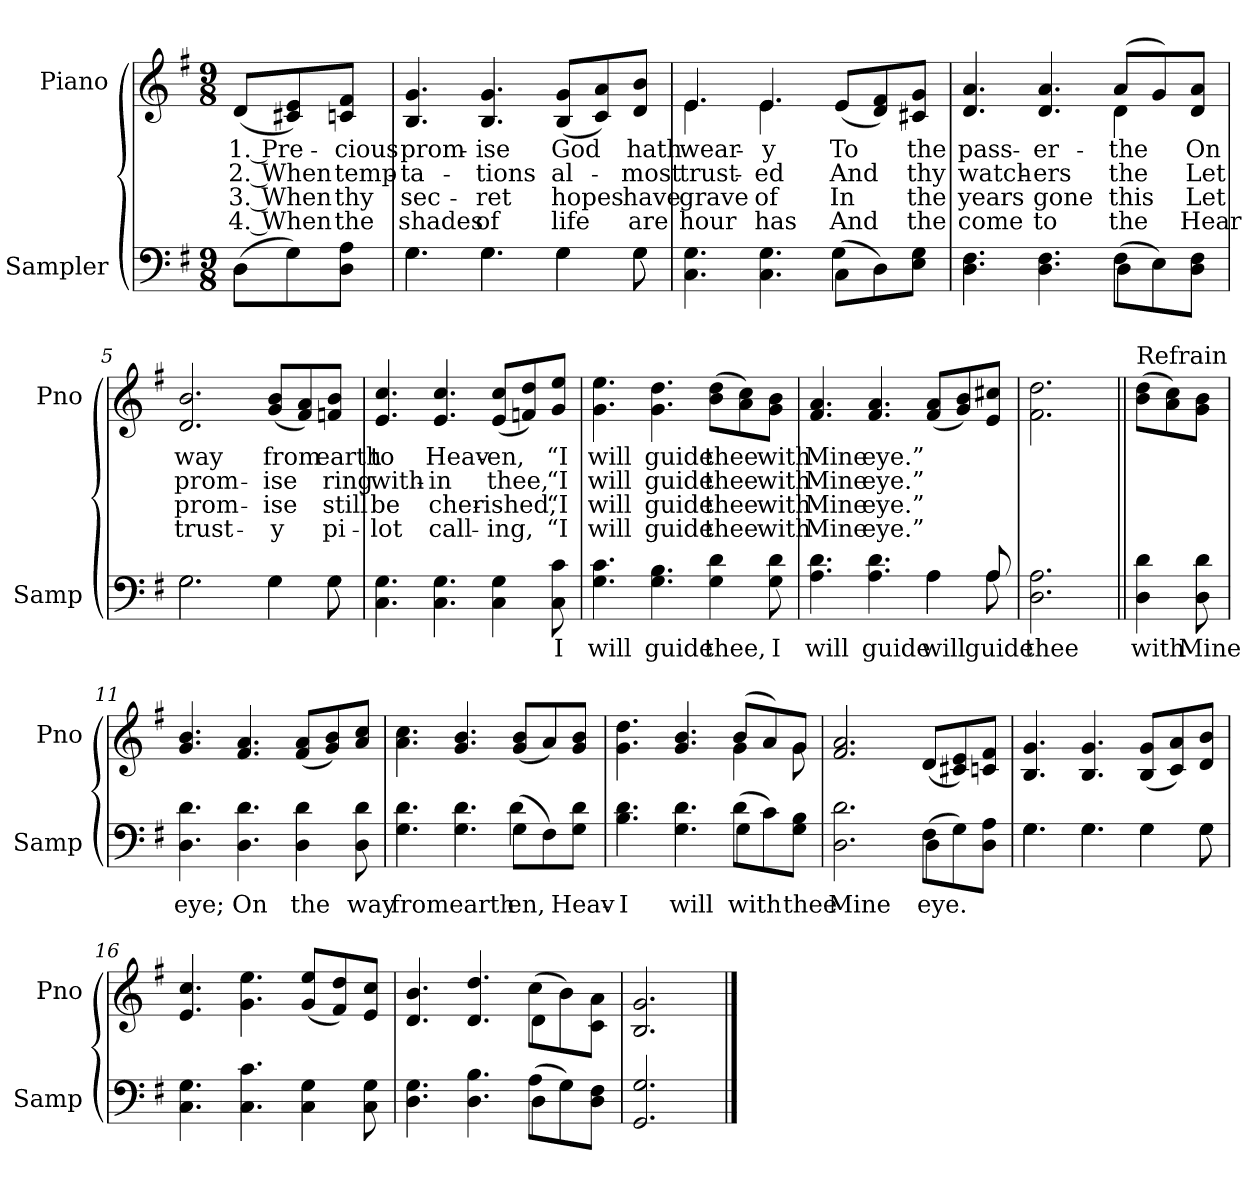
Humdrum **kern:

**kern	**text	**kern	**text	**text	**text	**text
*part2	*part2	*part1	*part1	*part1	*part1	*part1
*staff2	*staff2	*staff1	*staff1	*staff1	*staff1	*staff1
*I"Sampler	*	*I"Piano	*	*	*	*
*I'Samp	*	*I'Pno	*	*	*	*
*clefF4	*	*clefG2	*	*	*	*
*k[f#]	*	*k[f#]	*	*	*	*
*G:	*	*G:	*	*	*	*
*M9/8	*	*M9/8	*	*	*	*
=1	=1	=1	=1	=1	=1	=1
*^	*	*	*	*	*	*
(8D\L	4D	.	(8d/L	1. Pre-	2. When	3. When	4. When
8G\)	.	.	8c#X/ 8e/)	.	.	.	.
8D\ 8A\J	8ryy	.	8cn/ 8f#/J	-cious	temp-	thy	the
=2	=2	=2	=2	=2	=2	=2	=2
4.G\	4.G	.	4.B 4.g	prom-	-ta-	sec-	shades
4.G\	4.G	.	4.B 4.g	-ise	-tions	-ret	of
4G\	4G	.	(8B/ 8g/L	God	al-	hopes	life
.	.	.	8c/ 8a/)	.	.	.	.
8G\	8G	.	8d/ 8b/J	hath	-most	have	are
=3	=3	=3	=3	=3	=3	=3	=3
*	*	*	*^	*	*	*	*
4.C 4.G	2.ryy	.	4.e/	4.e	wear-	trust-	grave	hour
4.C 4.G	.	.	4.e/	4.e	-y	-ed	of	has
(8C\L	4G	.	(8e/L	4.ryy	To	And	In	And
8D\)	.	.	8d/ 8f#/)	.	.	.	.	.
8E\ 8G\J	8ryy	.	8c#X/ 8g/J	.	the	thy	the	the
=4	=4	=4	=4	=4	=4	=4	=4	=4
4.D 4.F#	2.ryy	.	4.d 4.a	2.ryy	pass-	watch-	years	come
4.D 4.F#	.	.	4.d 4.a	.	-er-	-ers	gone	to
(8F#\L	4D	.	(8a/L	4d	the	the	this	the
8E\)	.	.	8g/)	.	.	.	.	.
8D\ 8F#\J	8ryy	.	8d/ 8a/J	8ryy	On	Let	Let	Hear
*	*	*	*v	*v	*	*	*	*
=5	=5	=5	=5	=5	=5	=5	=5
2.G\	2.G	.	2.d 2.b	way	prom-	prom-	trust-
4G\	4G	.	(8g/ 8b/L	from	-ise	-ise	-y
.	.	.	8f#/ 8a/)	.	.	.	.
8G\	8G	.	8fn/ 8b/J	earth	ring	still	pi-
*v	*v	*	*	*	*	*	*
=6	=6	=6	=6	=6	=6	=6
4.C 4.G	.	4.e 4.cc	to	with-	be	-lot
4.C 4.G	.	4.e 4.cc	Heav-	-in	cher-	call-
4C 4G	.	(8e/ 8cc/L	-en,	thee,	-ished,	-ing,
.	.	8fn/ 8dd/)	.	.	.	.
8C 8c	I	8g/ 8ee/J	“I	“I	“I	“I
=7	=7	=7	=7	=7	=7	=7
4.G 4.c	will	4.g 4.ee	will	will	will	will
4.G 4.B	guide	4.g 4.dd	guide	guide	guide	guide
4G 4d	thee,	(8b\ 8dd\L	thee	thee	thee	thee
.	.	8a\ 8cc\)	.	.	.	.
8G 8d	I	8g\ 8b\J	with	with	with	with
=8	=8	=8	=8	=8	=8	=8
*^	*	*	*	*	*	*
4.A 4.d	2.ryy	will	4.f# 4.a	Mine	Mine	Mine	Mine
4.A 4.d	.	guide	4.f# 4.a	eye.”	eye.”	eye.”	eye.”
4A\	4A	will	(8f#/ 8a/L	.	.	.	.
.	.	.	8g/ 8b/)	.	.	.	.
8A/	8A	guide	8e/ 8cc#X/J	.	.	.	.
*v	*v	*	*	*	*	*	*
=9	=9	=9	=9	=9	=9	=9
2.D 2.A	thee	2.f#\ 2.dd\	.	.	.	.
=10||	=10||	=10||	=10||	=10||	=10||	=10||
!	!	!LO:TX:t=Refrain	!	!	!	!
4D 4d	with	(8b\ 8dd\L	.	.	.	.
.	.	8a\ 8cc\)	.	.	.	.
8D 8d	Mine	8g\ 8b\J	.	.	.	.
=11	=11	=11	=11	=11	=11	=11
4.D 4.d	eye;	4.g 4.b	.	.	.	.
4.D 4.d	On	4.f# 4.a	.	.	.	.
4D 4d	the	(8f#/ 8a/L	.	.	.	.
.	.	8g/ 8b/)	.	.	.	.
8D 8d	way	8a/ 8cc/J	.	.	.	.
=12	=12	=12	=12	=12	=12	=12
*^	*	*	*	*	*	*
4.G 4.d	2.ryy	from	4.a 4.cc	.	.	.	.
4.G 4.d	.	earth	4.g 4.b	.	.	.	.
(8G\L	4d	-en,	(8g/ 8b/L	.	.	.	.
8F#\)	.	.	8a/)	.	.	.	.
8G\ 8d\J	8ryy	Heav-	8g/ 8b/J	.	.	.	.
=13	=13	=13	=13	=13	=13	=13	=13
*	*	*	*^	*	*	*	*
4.B 4.d	2.ryy	I	4.g 4.dd	2.ryy	.	.	.	.
4.G 4.d	.	will	4.g 4.b	.	.	.	.	.
(8d\L	4G	with	(8b/L	4g	.	.	.	.
8c\)	.	.	8a/)	.	.	.	.	.
8G\ 8B\J	8ryy	thee	8g/J	8g	.	.	.	.
*	*	*	*v	*v	*	*	*	*
=14	=14	=14	=14	=14	=14	=14	=14
2.D 2.d	2.ryy	Mine	2.f# 2.a	.	.	.	.
(8F#\L	4D	eye.	(8d/L	.	.	.	.
8G\)	.	.	8c#X/ 8e/)	.	.	.	.
8D\ 8A\J	8ryy	.	8cn/ 8f#/J	.	.	.	.
=15	=15	=15	=15	=15	=15	=15	=15
4.G\	4.G	.	4.B 4.g	.	.	.	.
4.G\	4.G	.	4.B 4.g	.	.	.	.
4G\	4G	.	(8B/ 8g/L	.	.	.	.
.	.	.	8c/ 8a/)	.	.	.	.
8G\	8G	.	8d/ 8b/J	.	.	.	.
*v	*v	*	*	*	*	*	*
=16	=16	=16	=16	=16	=16	=16
4.C 4.G	.	4.e 4.cc	.	.	.	.
4.C 4.c	.	4.g 4.ee	.	.	.	.
4C 4G	.	(8g/ 8ee/L	.	.	.	.
.	.	8f#/ 8dd/)	.	.	.	.
8C 8G	.	8e/ 8cc/J	.	.	.	.
=17	=17	=17	=17	=17	=17	=17
*^	*	*^	*	*	*	*
4.D 4.G	2.ryy	.	4.d 4.b	2.ryy	.	.	.	.
4.D 4.B	.	.	4.d 4.dd	.	.	.	.	.
(8A\L	4D	.	(8cc\L	4d	.	.	.	.
8G\)	.	.	8b\)	.	.	.	.	.
8D\ 8F#\J	8ryy	.	8c\ 8a\J	8ryy	.	.	.	.
*v	*v	*	*	*	*	*	*	*
*	*	*v	*v	*	*	*	*
=18	=18	=18	=18	=18	=18	=18
2.GG 2.G	.	2.B 2.g	.	.	.	.
==	==	==	==	==	==	==
*-	*-	*-	*-	*-	*-	*-
